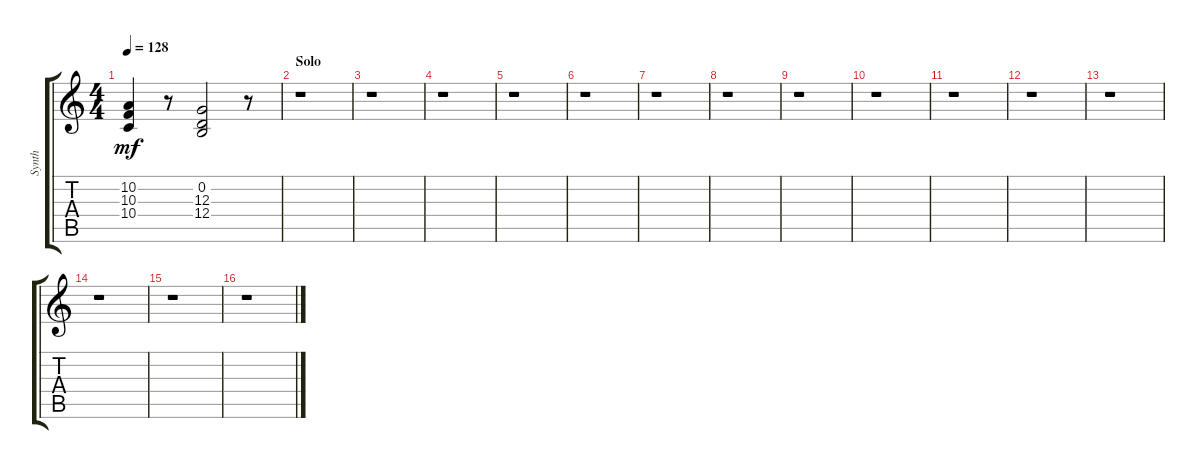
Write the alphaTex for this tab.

\track ("Synth" "Synth") {instrument synthbrass1}
\staff {score tabs}
\tuning (E4 B3 G3 D3 A2 E2) {hide}
\ts (4 4)
\tempo 128
\clef g2
\ks c
(10.2 10.3 10.4).4{dy mf} r.8 (0.2 12.3 12.4).2 r.8 |
\section ("" "Solo")
r.1 |
r.1 |
r.1 |
r.1 |
r.1 |
r.1 |
r.1 |
r.1 |
r.1 |
r.1 |
r.1 |
r.1 |
r.1 |
r.1 |
r.1
